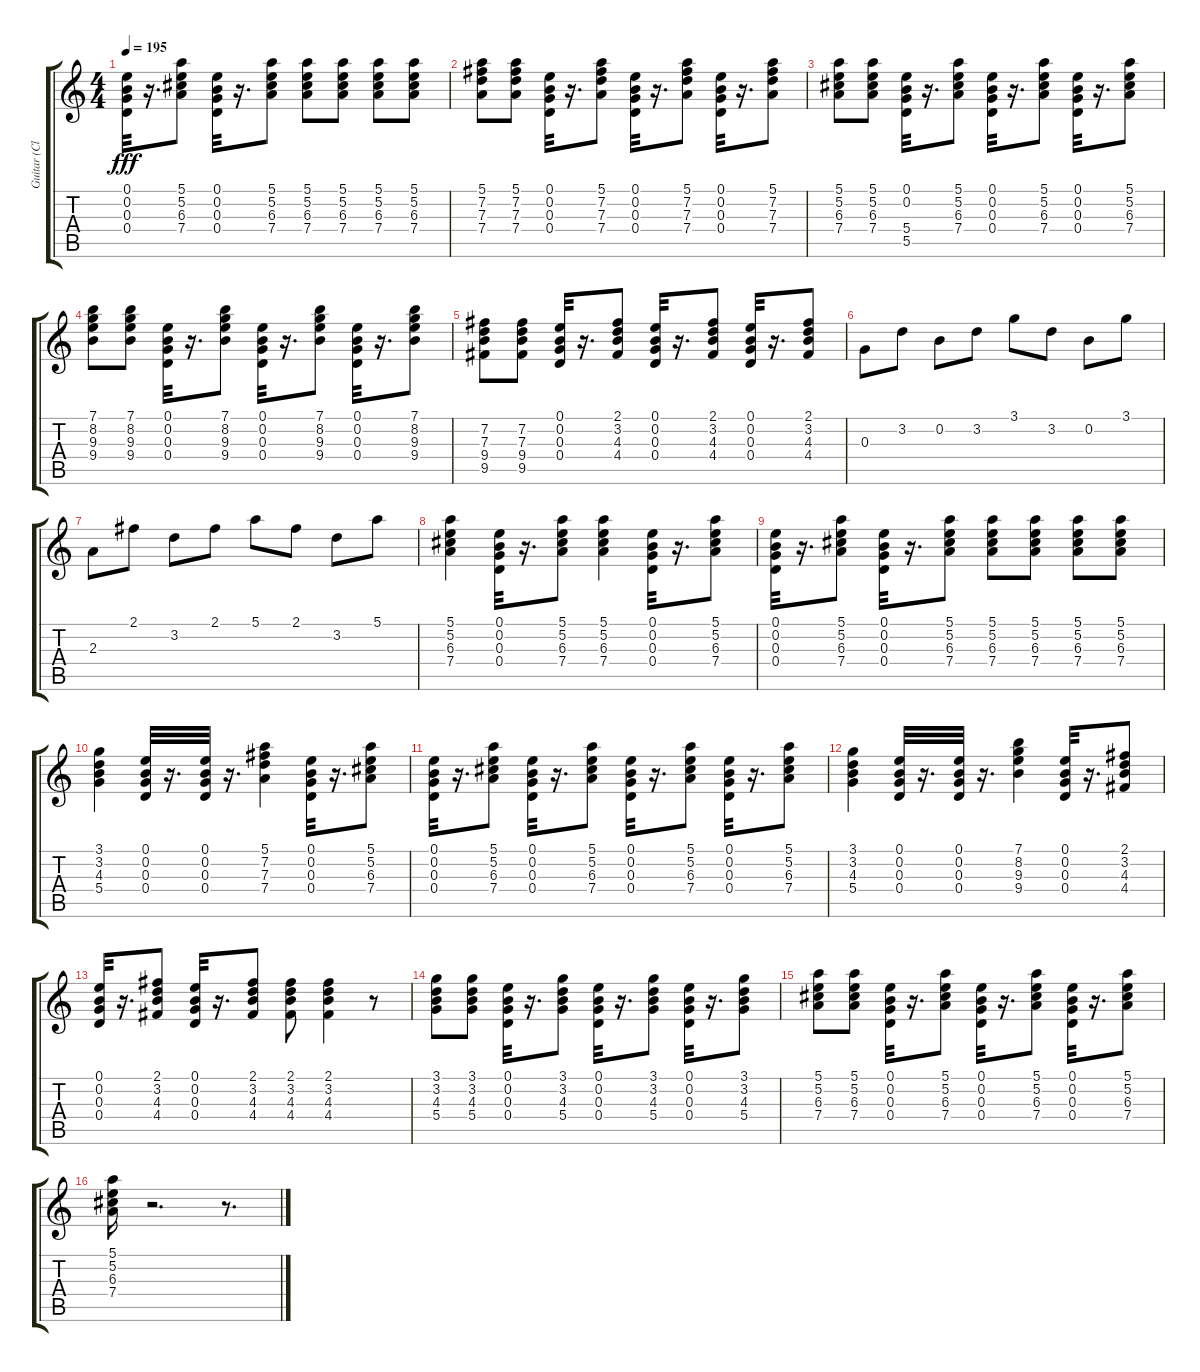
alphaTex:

\track ("Guitar (Clean)" "Guitar (Cl") {instrument electricguitarclean}
\staff {score tabs}
\tuning (E4 B3 G3 D3 A2 E2) {hide}
\ts (4 4)
\tempo 195
\clef g2
\ks c
(0.1 0.2 0.3 0.4).32{dy fff} r.16{d} (5.1 5.2 6.3 7.4).8 (0.1 0.2 0.3 0.4).32 r.16{d} (5.1 5.2 6.3 7.4).8 (5.1 5.2 6.3 7.4).8 (5.1 5.2 6.3 7.4).8 (5.1 5.2 6.3 7.4).8 (5.1 5.2 6.3 7.4).8 |
(5.1 7.2 7.3 7.4).8 (5.1 7.2 7.3 7.4).8 (0.1 0.2 0.3 0.4).32 r.16{d} (5.1 7.2 7.3 7.4).8 (0.1 0.2 0.3 0.4).32 r.16{d} (5.1 7.2 7.3 7.4).8 (0.1 0.2 0.3 0.4).32 r.16{d} (5.1 7.2 7.3 7.4).8 |
(5.1 5.2 6.3 7.4).8 (5.1 5.2 6.3 7.4).8 (0.1 0.2 5.4 5.5).32 r.16{d} (5.1 5.2 6.3 7.4).8 (0.1 0.2 0.3 0.4).32 r.16{d} (5.1 5.2 6.3 7.4).8 (0.1 0.2 0.3 0.4).32 r.16{d} (5.1 5.2 6.3 7.4).8 |
(7.1 8.2 9.3 9.4).8 (7.1 8.2 9.3 9.4).8 (0.1 0.2 0.3 0.4).32 r.16{d} (7.1 8.2 9.3 9.4).8 (0.1 0.2 0.3 0.4).32 r.16{d} (7.1 8.2 9.3 9.4).8 (0.1 0.2 0.3 0.4).32 r.16{d} (7.1 8.2 9.3 9.4).8 |
(7.2 7.3 9.4 9.5).8 (7.2 7.3 9.4 9.5).8 (0.1 0.2 0.3 0.4).32 r.16{d} (2.1 3.2 4.3 4.4).8 (0.1 0.2 0.3 0.4).32 r.16{d} (2.1 3.2 4.3 4.4).8 (0.1 0.2 0.3 0.4).32 r.16{d} (2.1 3.2 4.3 4.4).8 |
0.3.8 3.2.8 0.2.8 3.2.8 3.1.8 3.2.8 0.2.8 3.1.8 |
2.3.8 2.1.8 3.2.8 2.1.8 5.1.8 2.1.8 3.2.8 5.1.8 |
(5.1 5.2 6.3 7.4).4 (0.1 0.2 0.3 0.4).32 r.16{d} (5.1 5.2 6.3 7.4).8 (5.1 5.2 6.3 7.4).4 (0.1 0.2 0.3 0.4).32 r.16{d} (5.1 5.2 6.3 7.4).8 |
(0.1 0.2 0.3 0.4).32 r.16{d} (5.1 5.2 6.3 7.4).8 (0.1 0.2 0.3 0.4).32 r.16{d} (5.1 5.2 6.3 7.4).8 (5.1 5.2 6.3 7.4).8 (5.1 5.2 6.3 7.4).8 (5.1 5.2 6.3 7.4).8 (5.1 5.2 6.3 7.4).8 |
(3.1 3.2 4.3 5.4).4 (0.1 0.2 0.3 0.4).32 r.16{d} (0.1 0.2 0.3 0.4).32 r.16{d} (5.1 7.2 7.3 7.4).4 (0.1 0.2 0.3 0.4).32 r.16{d} (5.1 5.2 6.3 7.4).8 |
(0.1 0.2 0.3 0.4).32 r.16{d} (5.1 5.2 6.3 7.4).8 (0.1 0.2 0.3 0.4).32 r.16{d} (5.1 5.2 6.3 7.4).8 (0.1 0.2 0.3 0.4).32 r.16{d} (5.1 5.2 6.3 7.4).8 (0.1 0.2 0.3 0.4).32 r.16{d} (5.1 5.2 6.3 7.4).8 |
(3.1 3.2 4.3 5.4).4 (0.1 0.2 0.3 0.4).32 r.16{d} (0.1 0.2 0.3 0.4).32 r.16{d} (7.1 8.2 9.3 9.4).4 (0.1 0.2 0.3 0.4).32 r.16{d} (2.1 3.2 4.3 4.4).8 |
(0.1 0.2 0.3 0.4).32 r.16{d} (2.1 3.2 4.3 4.4).8 (0.1 0.2 0.3 0.4).32 r.16{d} (2.1 3.2 4.3 4.4).8 (2.1 3.2 4.3 4.4).8 (2.1 3.2 4.3 4.4).4 r.8 |
(3.1 3.2 4.3 5.4).8 (3.1 3.2 4.3 5.4).8 (0.1 0.2 0.3 0.4).32 r.16{d} (3.1 3.2 4.3 5.4).8 (0.1 0.2 0.3 0.4).32 r.16{d} (3.1 3.2 4.3 5.4).8 (0.1 0.2 0.3 0.4).32 r.16{d} (3.1 3.2 4.3 5.4).8 |
(5.1 5.2 6.3 7.4).8 (5.1 5.2 6.3 7.4).8 (0.1 0.2 0.3 0.4).32 r.16{d} (5.1 5.2 6.3 7.4).8 (0.1 0.2 0.3 0.4).32 r.16{d} (5.1 5.2 6.3 7.4).8 (0.1 0.2 0.3 0.4).32 r.16{d} (5.1 5.2 6.3 7.4).8 |
(5.1 5.2 6.3 7.4).16 r.2{d} r.8{d}
